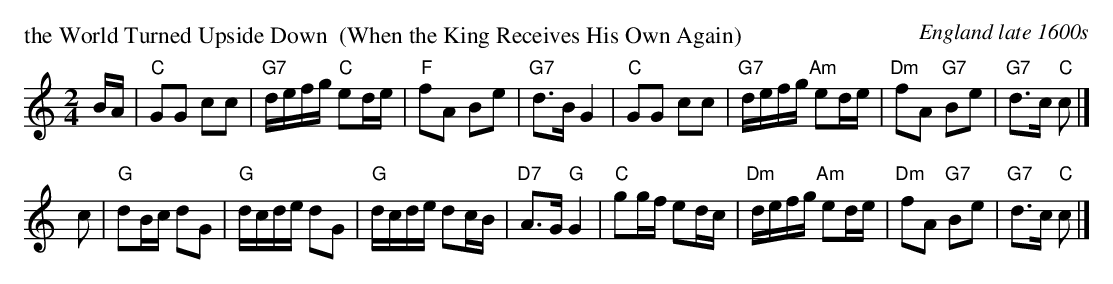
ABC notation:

X:1
P: the World Turned Upside Down  (When the King Receives His Own Again)
O: England late 1600s
M:2/4
L:1/16
K: C
  BA \
| "C"G2G2 c2c2 | "G7"defg  "C"e2de |  "F"f2A2     B2e2 | "G7"d3B    G4 \
| "C"G2G2 c2c2 | "G7"defg "Am"e2de | "Dm"f2A2 "G7"B2e2 | "G7"d3c "C"c2 |]
y c2 \
| "G"d2Bc d2G2 |  "G"dcde     d2G2 |  "G"dcde     d2cB | "D7"A3G "G"G4 \
| "C"g2gf e2dc | "Dm"defg "Am"e2de | "Dm"f2A2 "G7"B2e2 | "G7"d3c "C"c2 |]
